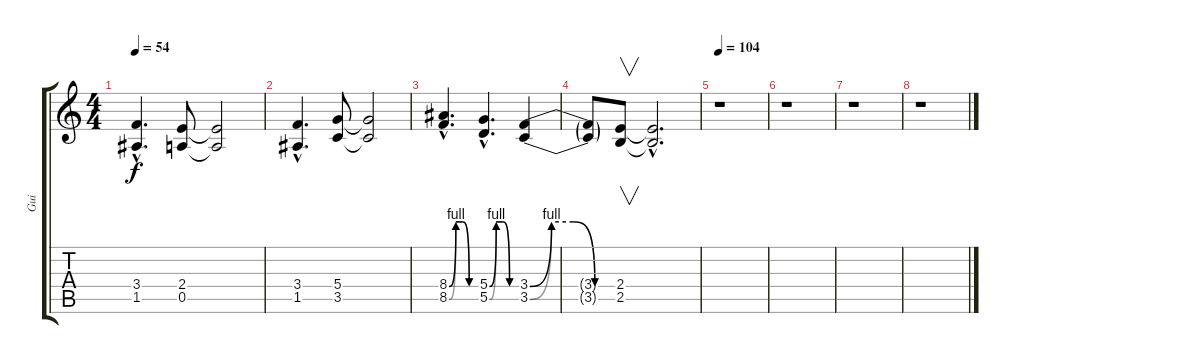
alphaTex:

\track ("Gui" "Gui") {instrument overdrivenguitar}
\staff {score tabs}
\tuning (E4 B3 G3 D3 A2 E2) {hide}
\ts (4 4)
\tempo 54
\clef g2
\ks c
(3.4{hac} 1.5{hac}).4{d dy f} (2.4 0.5).8 (2.4{t} 0.5{t}).2 |
(3.4{hac} 1.5{hac}).4{d} (5.4 3.5).8 (5.4{t} 3.5{t}).2 |
(8.4{be (custom 0 0 15 4 30 4 45 0 60 0) hac} 8.5{be (custom 0 0 15 4 30 4 45 0 60 0) hac}).4{d} (5.4{be (custom 0 0 15 4 30 4 45 0 60 0) hac} 5.5{be (custom 0 0 15 4 30 4 45 0 60 0) hac}).4{d} (3.4{be (custom 0 0 15 4 30 4 45 0 60 0)} 3.5{be (custom 0 0 15 4 30 4 45 0 60 0)}).4 |
(3.4{t} 3.5{t}).8 (2.4 2.5).8{v} (2.4{hac t} 2.5{hac t}).2{d} |
\tempo 104
r.1 |
r.1 |
r.1 |
r.1
